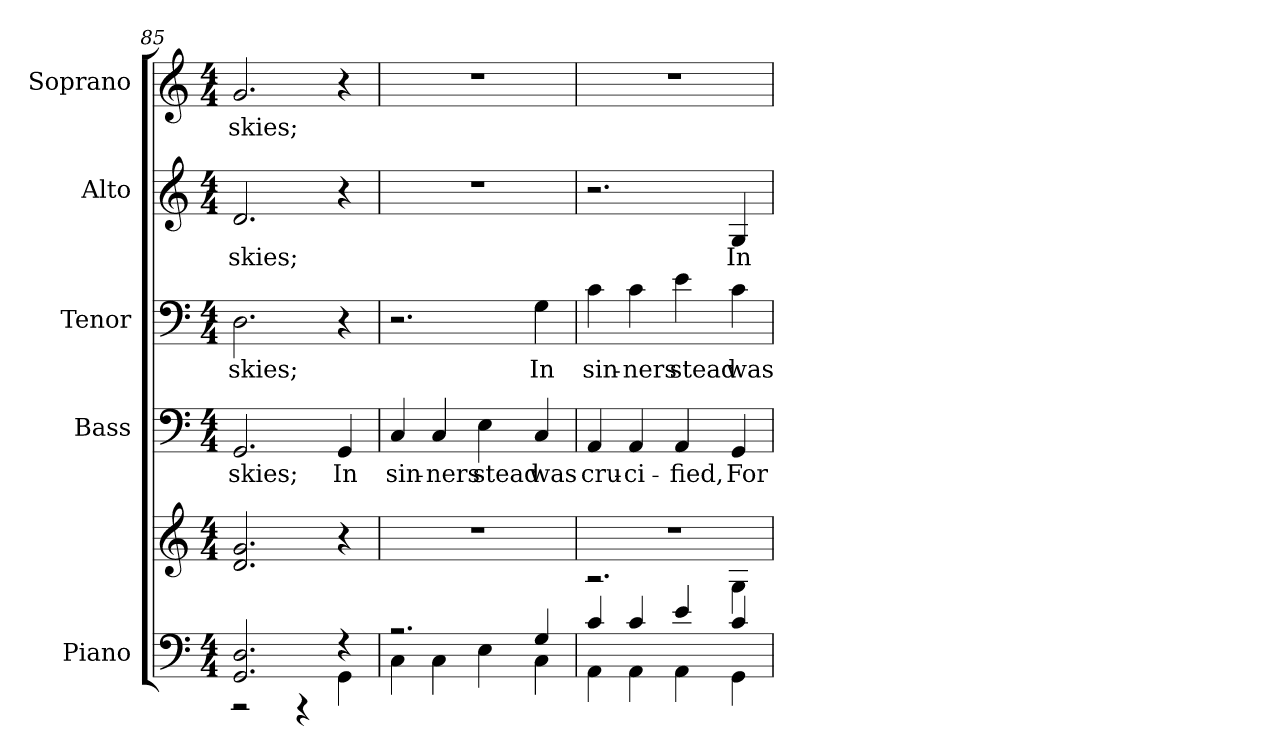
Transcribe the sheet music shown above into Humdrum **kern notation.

**kern	**kern	**kern	**text	**kern	**text	**kern	**text	**kern	**text
*part5	*part5	*part4	*part4	*part3	*part3	*part2	*part2	*part1	*part1
*staff6	*staff5	*staff4	*staff4	*staff3	*staff3	*staff2	*staff2	*staff1	*staff1
*I"Piano	*	*I"Bass	*	*I"Tenor	*	*I"Alto	*	*I"Soprano	*
*I'Pno.	*	*I'B.	*	*I'T.	*	*I'A.	*	*I'S.	*
!!LO:PB:g=z
*clefF4	*clefG2	*clefF4	*	*clefF4	*	*clefG2	*	*clefG2	*
*k[]	*k[]	*k[]	*	*k[]	*	*k[]	*	*k[]	*
*C:	*C:	*C:	*	*C:	*	*C:	*	*C:	*
*M4/4	*M4/4	*M4/4	*	*M4/4	*	*M4/4	*	*M4/4	*
=85	=85	=85	=85	=85	=85	=85	=85	=85	=85
*^	*	*	*	*	*	*	*	*	*
!	!	!	!	!LO:LY:b:color=#000000	!	!	!	!	!	!
!	!	!	!	!	!	!LO:LY:b:color=#000000	!	!	!	!
!	!	!	!	!	!	!	!	!LO:LY:b:color=#000000	!	!
!	!	!	!	!	!	!	!	!	!	!LO:LY:b:color=#000000
2.GGi/ 2.Di	2r	2.di/ 2.gi	2.GGi/	skies;	2.Di\	skies;	2.di/	skies;	2.gi/	skies;
.	4r	.	.	.	.	.	.	.	.	.
!	!	!	!	!LO:LY:b:color=#000000	!	!	!	!	!	!
4r	4GGi\	4r	4GGi/	In	4r	.	4r	.	4r	.
=86	=86	=86	=86	=86	=86	=86	=86	=86	=86	=86
!	!	!	!	!LO:LY:b:color=#000000	!	!	!	!	!	!
2.r	4Ci\	1r	4Ci/	sin-	2.r	.	1r	.	1r	.
!	!	!	!	!LO:LY:b:color=#000000	!	!	!	!	!	!
.	4Ci\	.	4Ci/	-ners	.	.	.	.	.	.
!	!	!	!	!LO:LY:b:color=#000000	!	!	!	!	!	!
.	4Ei\	.	4Ei\	stead	.	.	.	.	.	.
!	!	!	!	!LO:LY:b:color=#000000	!	!	!	!	!	!
!	!	!	!	!	!	!LO:LY:b:color=#000000	!	!	!	!
4Gi/	4Ci\	.	4Ci/	was	4Gi\	In	.	.	.	.
=87	=87	=87	=87	=87	=87	=87	=87	=87	=87	=87
*	*	*^	*	*	*	*	*	*	*	*
!	!	!	!	!	!LO:LY:b:color=#000000	!	!	!	!	!	!
!	!	!	!	!	!	!	!LO:LY:b:color=#000000	!	!	!	!
4ci/	4AAi\	1r	2.r	4AAi/	cru-	4ci\	sin-	2.r	.	1r	.
!	!	!	!	!	!LO:LY:b:color=#000000	!	!	!	!	!	!
!	!	!	!	!	!	!	!LO:LY:b:color=#000000	!	!	!	!
4ci/	4AAi\	.	.	4AAi/	-ci-	4ci\	-ners	.	.	.	.
!	!	!	!	!	!LO:LY:b:color=#000000	!	!	!	!	!	!
!	!	!	!	!	!	!	!LO:LY:b:color=#000000	!	!	!	!
4ei/	4AAi\	.	.	4AAi/	-fied,	4ei\	stead	.	.	.	.
!	!	!	!	!	!LO:LY:b:color=#000000	!	!	!	!	!	!
!	!	!	!	!	!	!	!LO:LY:b:color=#000000	!	!	!	!
!	!	!	!	!	!	!	!	!	!LO:LY:b:color=#000000	!	!
4ci/	4GGi\	.	4Gi\	4GGi/	For	4ci\	was	4Gi/	In	.	.
*v	*v	*	*	*	*	*	*	*	*	*	*
*	*v	*v	*	*	*	*	*	*	*	*
=	=	=	=	=	=	=	=	=	=
*-	*-	*-	*-	*-	*-	*-	*-	*-	*-
